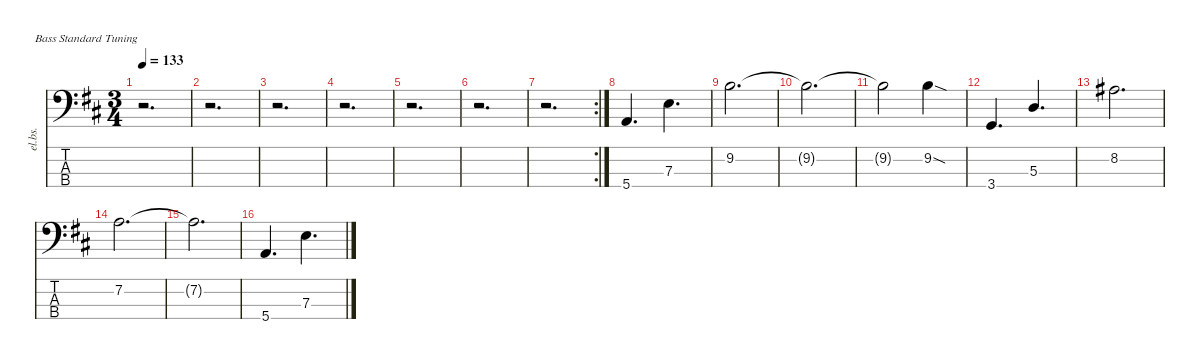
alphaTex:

\defaultSystemsLayout 4
\hideDynamics
\bracketExtendMode nobrackets
\otherSystemsTrackNameOrientation horizontal
\track ("Bass" "el.bs.") {instrument electricbassfinger}
\staff {score tabs}
\tuning (G2 D2 A1 E1)
\ts (3 4)
\tempo 133
\clef f4
\ks bminor
r.2{d dy f beam Down} |
r.2{d beam Down} |
r.2{d beam Down} |
r.2{d beam Down} |
r.2{d beam Down} |
r.2{d beam Down} |
\rc 2
r.2{d beam Down} |
5.4{acc forcenatural}.4{d beam Up} 7.3{acc forcenatural}.4{d beam Down} |
9.2{acc forcenatural}.2{d beam Down} |
9.2{t acc forcenatural}.2{d beam Down} |
9.2{t acc forcenatural}.2{beam Down} 9.2{sod acc forcenatural}.4{dy p beam Down} |
3.4{acc forcenatural}.4{d dy f beam Up} 5.3{acc forcenatural}.4{d beam Up} |
8.2{acc #}.2{d beam Down} |
7.2{acc forcenatural}.2{d beam Down} |
7.2{t acc forcenatural}.2{d beam Down} |
5.4{acc forcenatural}.4{d beam Up} 7.3{acc forcenatural}.4{d beam Down}
